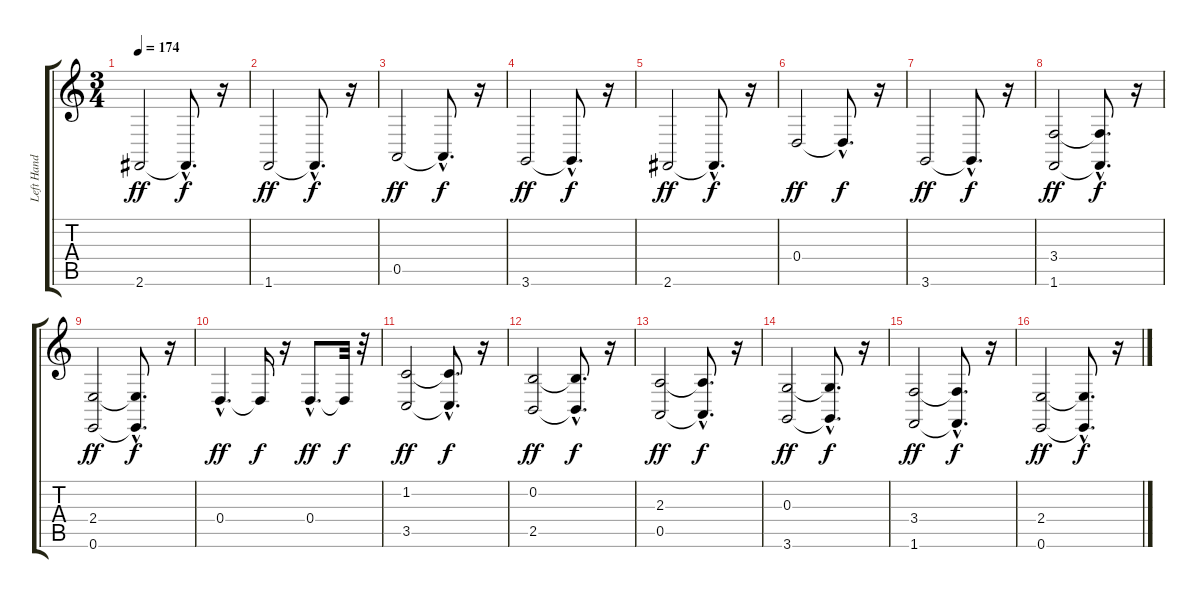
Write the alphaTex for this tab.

\track ("Left Hand" "Left Hand") {instrument brightacousticpiano}
\staff {score tabs}
\tuning (E4 B3 G3 D3 A2 E2) {hide}
\ts (3 4)
\tempo 174
\clef g2
\ks c
2.6.2{dy ff} 2.6{hac t}.8{d dy f} r.16 |
1.6.2{dy ff} 1.6{hac t}.8{d dy f} r.16 |
0.5.2{dy ff} 0.5{hac t}.8{d dy f} r.16 |
3.6.2{dy ff} 3.6{hac t}.8{d dy f} r.16 |
2.6.2{dy ff} 2.6{hac t}.8{d dy f} r.16 |
0.4.2{dy ff} 0.4{hac t}.8{d dy f} r.16 |
3.6.2{dy ff} 3.6{hac t}.8{d dy f} r.16 |
(3.4 1.6).2{dy ff} (3.4{hac t} 1.6{hac t}).8{d dy f} r.16 |
(2.4 0.6).2{dy ff} (2.4{hac t} 0.6{hac t}).8{d dy f} r.16 |
0.4{hac}.4{d dy ff} 0.4{t}.16{dy f} r.16 0.4{hac}.8{d dy ff} 0.4{t}.32{dy f} r.32 |
(1.2 3.5).2{dy ff} (1.2{hac t} 3.5{hac t}).8{d dy f} r.16 |
(0.2 2.5).2{dy ff} (0.2{hac t} 2.5{hac t}).8{d dy f} r.16 |
(2.3 0.5).2{dy ff} (2.3{hac t} 0.5{hac t}).8{d dy f} r.16 |
(0.3 3.6).2{dy ff} (0.3{hac t} 3.6{hac t}).8{d dy f} r.16 |
(3.4 1.6).2{dy ff} (3.4{hac t} 1.6{hac t}).8{d dy f} r.16 |
(2.4 0.6).2{dy ff} (2.4{hac t} 0.6{hac t}).8{d dy f} r.16
